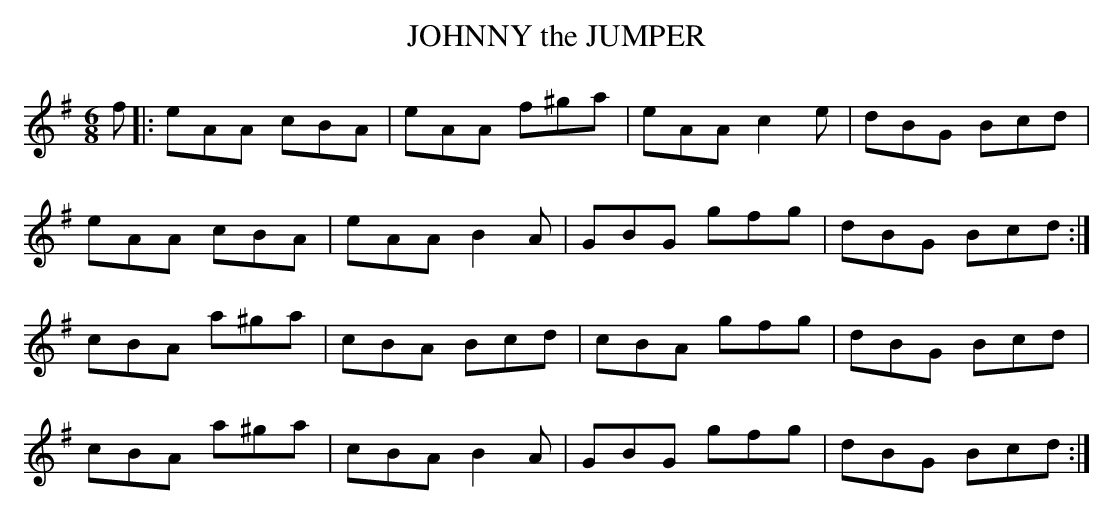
X:1
T:JOHNNY the JUMPER
big difference if you play it as natural!
M:6/8
L:1/8
K:Ador
f|:eAA cBA|eAA f^ga|eAA c2e|dBG Bcd|
eAA cBA|eAA B2A|GBG gfg|dBG Bcd:|
cBA a^ga|cBA Bcd|cBA gfg|dBG Bcd|
cBA a^ga|cBA B2A|GBG gfg|dBG Bcd:|
